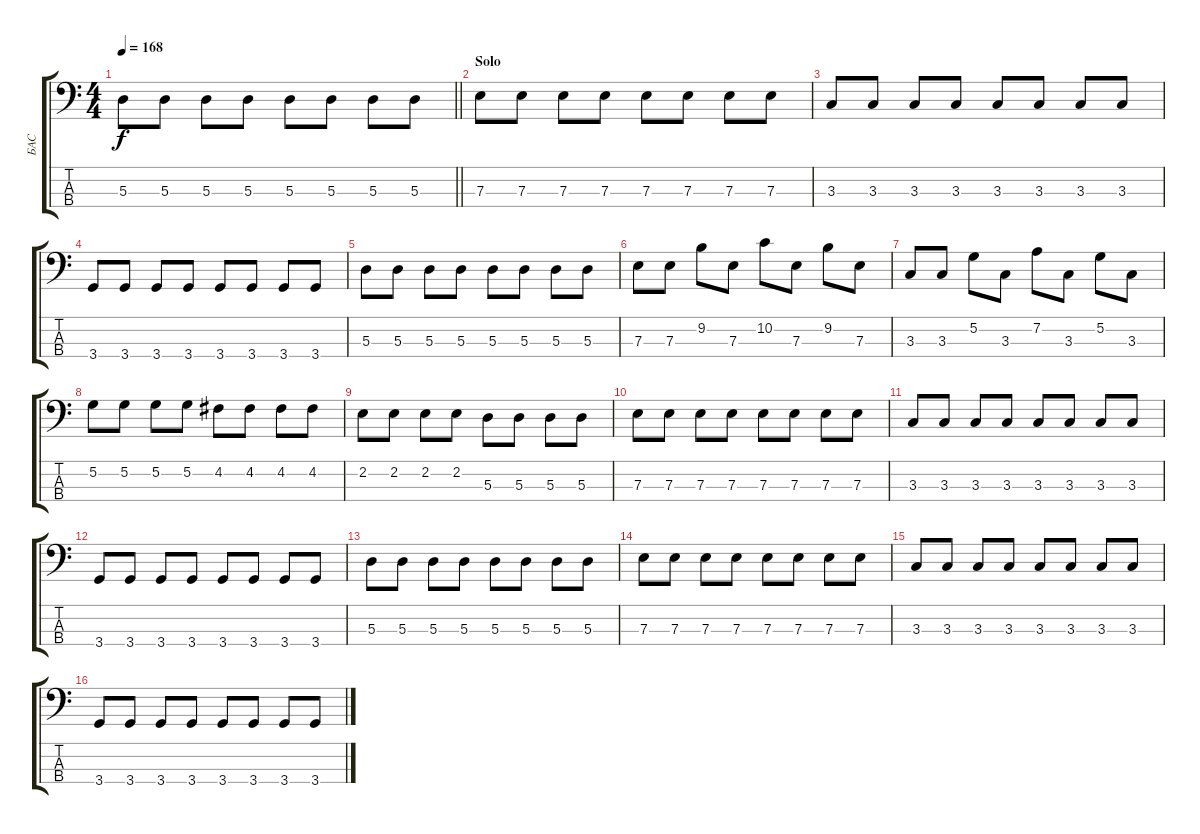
\track ("БАС" "БАС") {instrument slapbass2}
\staff {score tabs}
\tuning (G2 D2 A1 E1) {hide}
\ts (4 4)
\tempo 168
\clef f4
\barLineRight lightlight
\ks c
5.3.8{dy f} 5.3.8 5.3.8 5.3.8 5.3.8 5.3.8 5.3.8 5.3.8 |
\section ("" "Solo")
7.3.8 7.3.8 7.3.8 7.3.8 7.3.8 7.3.8 7.3.8 7.3.8 |
3.3.8 3.3.8 3.3.8 3.3.8 3.3.8 3.3.8 3.3.8 3.3.8 |
3.4.8 3.4.8 3.4.8 3.4.8 3.4.8 3.4.8 3.4.8 3.4.8 |
5.3.8 5.3.8 5.3.8 5.3.8 5.3.8 5.3.8 5.3.8 5.3.8 |
7.3.8 7.3.8 9.2.8 7.3.8 10.2.8 7.3.8 9.2.8 7.3.8 |
3.3.8 3.3.8 5.2.8 3.3.8 7.2.8 3.3.8 5.2.8 3.3.8 |
5.2.8 5.2.8 5.2.8 5.2.8 4.2.8 4.2.8 4.2.8 4.2.8 |
2.2.8 2.2.8 2.2.8 2.2.8 5.3.8 5.3.8 5.3.8 5.3.8 |
7.3.8 7.3.8 7.3.8 7.3.8 7.3.8 7.3.8 7.3.8 7.3.8 |
3.3.8 3.3.8 3.3.8 3.3.8 3.3.8 3.3.8 3.3.8 3.3.8 |
3.4.8 3.4.8 3.4.8 3.4.8 3.4.8 3.4.8 3.4.8 3.4.8 |
5.3.8 5.3.8 5.3.8 5.3.8 5.3.8 5.3.8 5.3.8 5.3.8 |
7.3.8 7.3.8 7.3.8 7.3.8 7.3.8 7.3.8 7.3.8 7.3.8 |
3.3.8 3.3.8 3.3.8 3.3.8 3.3.8 3.3.8 3.3.8 3.3.8 |
3.4.8 3.4.8 3.4.8 3.4.8 3.4.8 3.4.8 3.4.8 3.4.8
